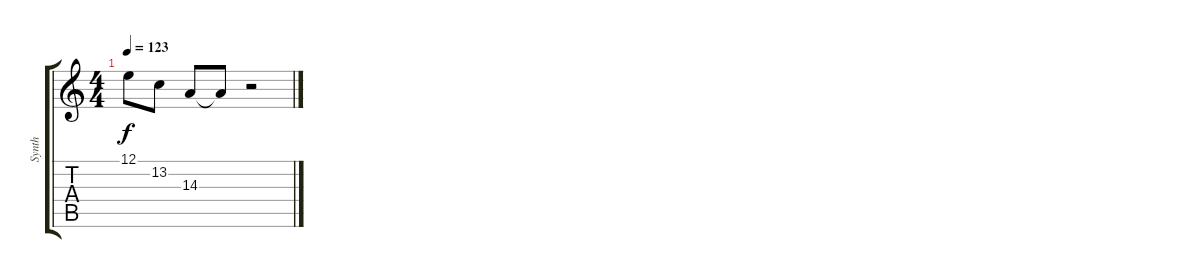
\track ("Synth" "Synth") {instrument pad3polysynth}
\staff {score tabs}
\tuning (E4 B3 G3 D3 A2 E2) {hide}
\ts (4 4)
\tempo 123
\clef g2
\ks c
12.1.8{dy f} 13.2.8 14.3.8 14.3{t}.8 r.2
